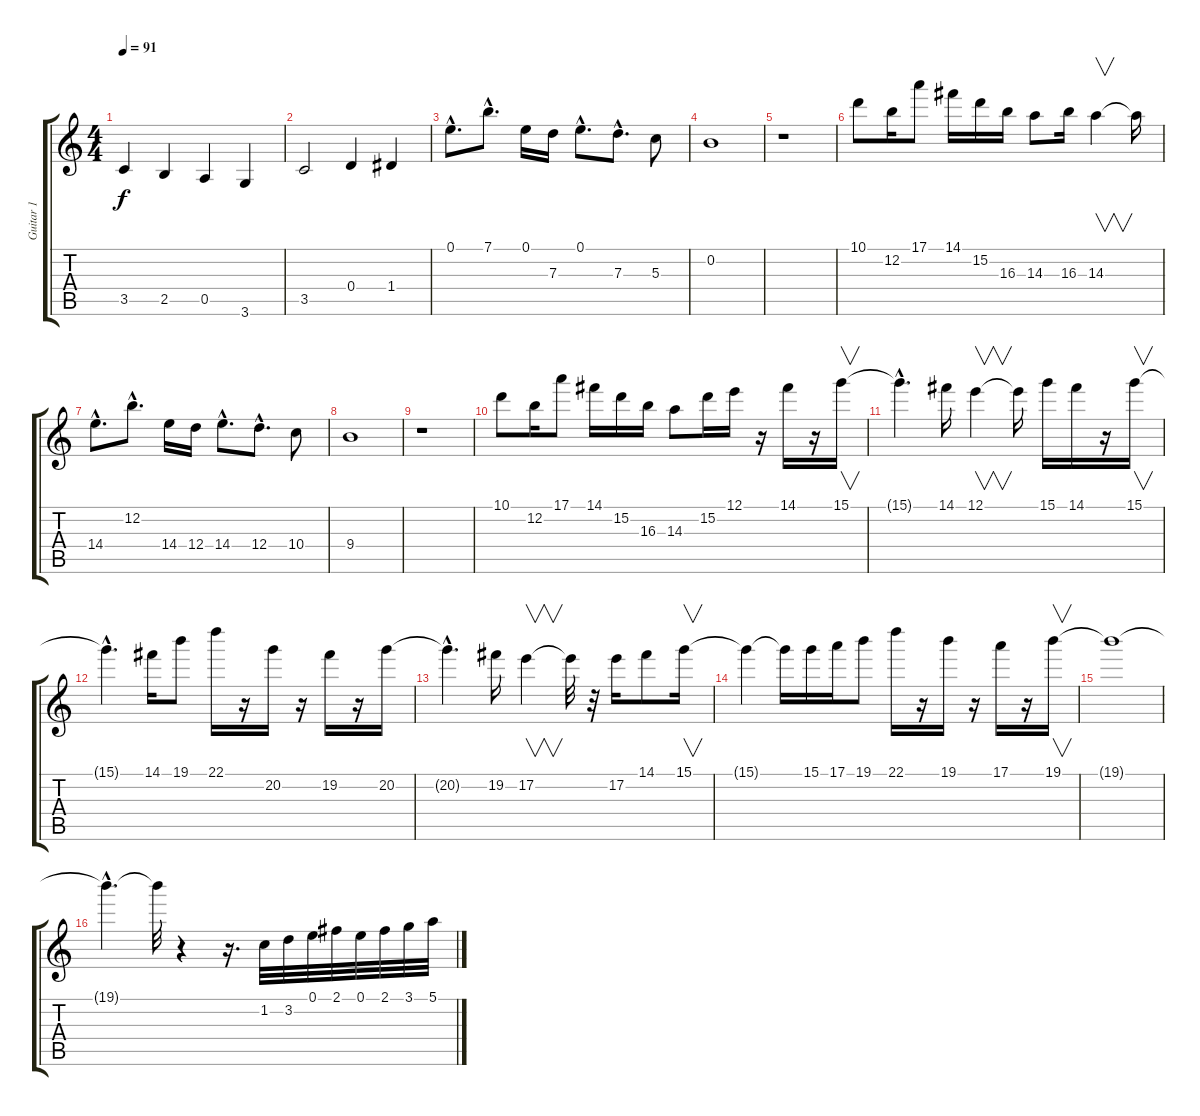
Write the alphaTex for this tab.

\track ("Guitar 1" "Guitar 1") {instrument overdrivenguitar}
\staff {score tabs}
\tuning (E4 B3 G3 D3 A2 E2) {hide}
\ts (4 4)
\tempo 91
\clef g2
\ks c
3.5.4{dy f} 2.5.4 0.5.4 3.6.4 |
3.5.2 0.4.4 1.4.4 |
0.1{hac}.8{d} 7.1{hac}.8{d} 0.1.16 7.3.16 0.1{hac}.8{d} 7.3{hac}.8{d} 5.3.8 |
0.2.1 |
r.1 |
10.1.8 12.2.16 17.1.8 14.1.16 15.2.16 16.3.16 14.3.8 16.3.16 14.3.4{v} 14.3{t}.16 |
14.4{hac}.8{d} 12.2{hac}.8{d} 14.4.16 12.4.16 14.4{hac}.8{d} 12.4{hac}.8{d} 10.4.8 |
9.4.1 |
r.1 |
10.1.8 12.2.16 17.1.8 14.1.16 15.2.16 16.3.16 14.3.8 15.2.16 12.1.16 r.16 14.1.16 r.16 15.1.16{v} |
15.1{hac t}.4{d} 14.1.16 12.1.4{v} 12.1{t}.16 15.1.16 14.1.16 r.16 15.1.16{v} |
15.1{hac t}.4{d} 14.1.16 19.1.8 22.1.16 r.16 20.2.16 r.16 19.2.16 r.16 20.2.16 |
20.2{hac t}.4{d} 19.2.16 17.2.4{v} 17.2{t}.32 r.32 17.2.16 14.1.8 15.1.16{v} |
15.1{t}.4 15.1{t}.16 15.1.16 17.1.16 19.1.8 22.1.16 r.16 19.1.16 r.16 17.1.16 r.16 19.1.16{v} |
19.1{t}.1 |
19.1{hac t}.4{d} 19.1{t}.32 r.4 r.16{d} 1.2.32 3.2.32 0.1.32 2.1.32 0.1.32 2.1.32 3.1.32 5.1.32
